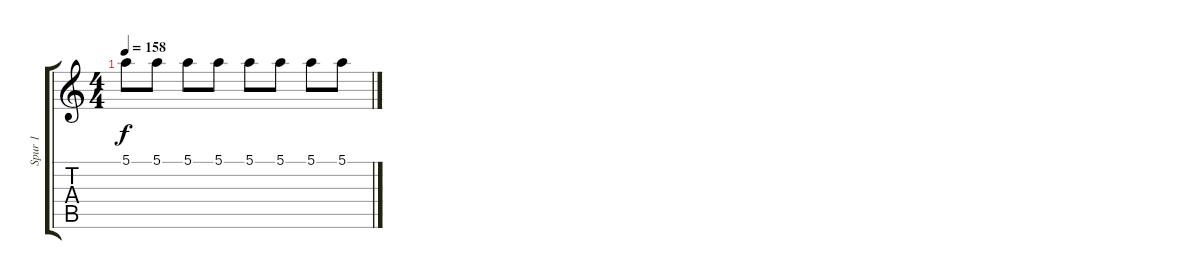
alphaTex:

\track ("Spur 1" "Spur 1") {instrument distortionguitar}
\staff {score tabs}
\tuning (E4 B3 G3 D3 A2 D2) {hide}
\ts (4 4)
\tempo 158
\clef g2
\ks c
5.1.8{dy f} 5.1.8 5.1.8 5.1.8 5.1.8 5.1.8 5.1.8 5.1.8
